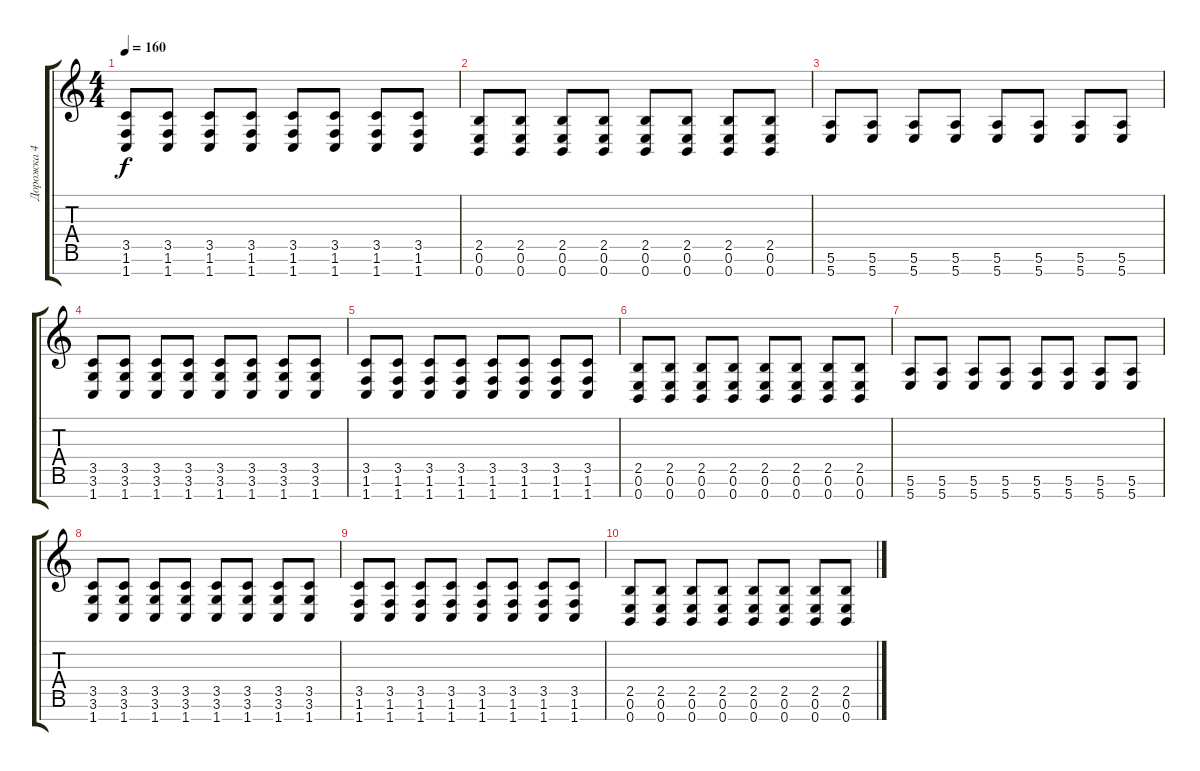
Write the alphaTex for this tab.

\track ("Дорожка 4" "Дорожка 4") {instrument overdrivenguitar}
\staff {score tabs}
\tuning (E4 B3 G3 D3 A2 E2 B1) {hide}
\ts (4 4)
\tempo 160
\clef g2
\ks c
(3.5 1.6 1.7).8{dy f} (3.5 1.6 1.7).8 (3.5 1.6 1.7).8 (3.5 1.6 1.7).8 (3.5 1.6 1.7).8 (3.5 1.6 1.7).8 (3.5 1.6 1.7).8 (3.5 1.6 1.7).8 |
(2.5 0.6 0.7).8 (2.5 0.6 0.7).8 (2.5 0.6 0.7).8 (2.5 0.6 0.7).8 (2.5 0.6 0.7).8 (2.5 0.6 0.7).8 (2.5 0.6 0.7).8 (2.5 0.6 0.7).8 |
(5.6 5.7).8 (5.6 5.7).8 (5.6 5.7).8 (5.6 5.7).8 (5.6 5.7).8 (5.6 5.7).8 (5.6 5.7).8 (5.6 5.7).8 |
(3.5 3.6 1.7).8 (3.5 3.6 1.7).8 (3.5 3.6 1.7).8 (3.5 3.6 1.7).8 (3.5 3.6 1.7).8 (3.5 3.6 1.7).8 (3.5 3.6 1.7).8 (3.5 3.6 1.7).8 |
(3.5 1.6 1.7).8 (3.5 1.6 1.7).8 (3.5 1.6 1.7).8 (3.5 1.6 1.7).8 (3.5 1.6 1.7).8 (3.5 1.6 1.7).8 (3.5 1.6 1.7).8 (3.5 1.6 1.7).8 |
(2.5 0.6 0.7).8 (2.5 0.6 0.7).8 (2.5 0.6 0.7).8 (2.5 0.6 0.7).8 (2.5 0.6 0.7).8 (2.5 0.6 0.7).8 (2.5 0.6 0.7).8 (2.5 0.6 0.7).8 |
(5.6 5.7).8 (5.6 5.7).8 (5.6 5.7).8 (5.6 5.7).8 (5.6 5.7).8 (5.6 5.7).8 (5.6 5.7).8 (5.6 5.7).8 |
(3.5 3.6 1.7).8 (3.5 3.6 1.7).8 (3.5 3.6 1.7).8 (3.5 3.6 1.7).8 (3.5 3.6 1.7).8 (3.5 3.6 1.7).8 (3.5 3.6 1.7).8 (3.5 3.6 1.7).8 |
(3.5 1.6 1.7).8 (3.5 1.6 1.7).8 (3.5 1.6 1.7).8 (3.5 1.6 1.7).8 (3.5 1.6 1.7).8 (3.5 1.6 1.7).8 (3.5 1.6 1.7).8 (3.5 1.6 1.7).8 |
(2.5 0.6 0.7).8 (2.5 0.6 0.7).8 (2.5 0.6 0.7).8 (2.5 0.6 0.7).8 (2.5 0.6 0.7).8 (2.5 0.6 0.7).8 (2.5 0.6 0.7).8 (2.5 0.6 0.7).8
